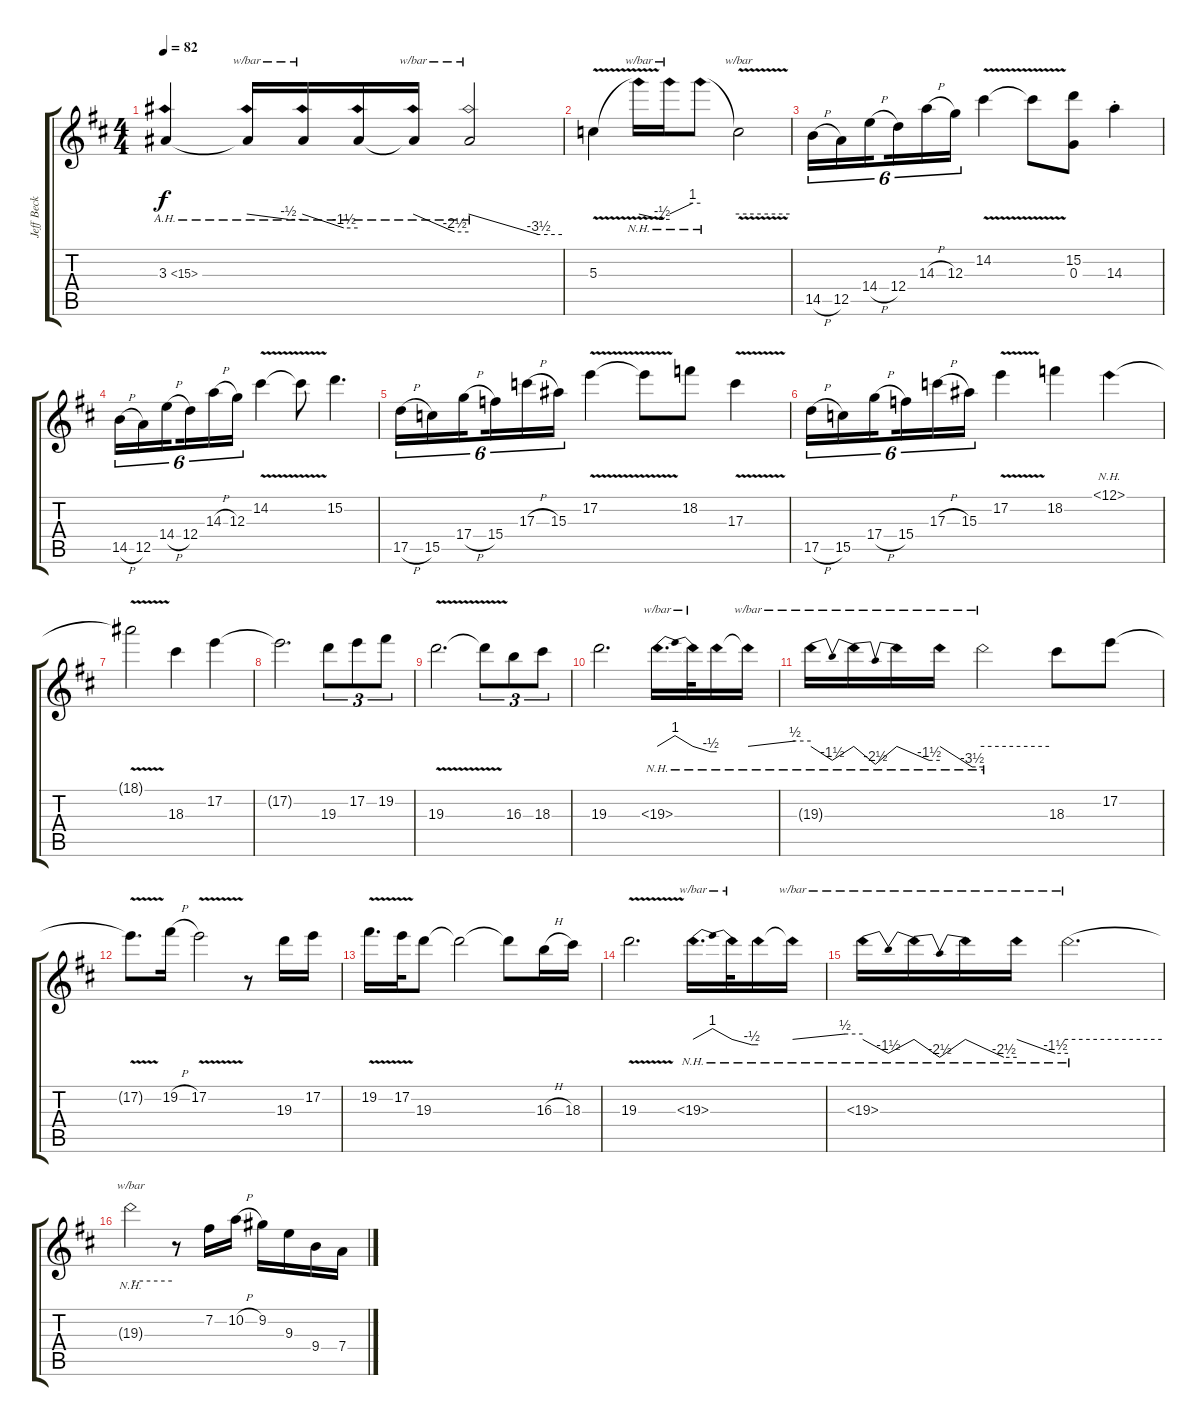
\track ("Jeff Beck - Gtr.1" "Jeff Beck ") {instrument distortionguitar}
\staff {score tabs}
\tuning (E4 B3 G3 D3 A2 E2) {hide}
\ts (4 4)
\tempo 82
\clef g2
\ks d
3.3{ah 12 t}.4{dy f} 3.3{ah 12 t}.16{tbe (custom default 0 0 45 -2 60 -2)} 3.3{ah 12 t}.16{tbe (custom default 0 0 45 -6 60 -6)} 3.3{ah 12 t}.16 3.3{ah 12 t}.16{tbe (custom default 0 0 45 -10 60 -10)} 3.3{ah 12 t}.2{tbe (custom default 0 0 45 -14 60 -14)} |
5.3{v}.4 5.3{nh t}.16{tbe (custom default 0 0 45 -2 60 -2)} 5.3{nh t}.16{tbe (custom default 0 0 45 4 60 4)} 5.3{nh t}.8 5.3{v t}.2{tbe (hold default 0 0 60 0)} |
14.5{h}.16{tu (6 4)} 12.5.16{tu (6 4)} 14.4{h}.16{tu (6 4) beam splitsecondary} 12.4.16{tu (6 4)} 14.3{h}.16{tu (6 4)} 12.3.16{tu (6 4)} 14.2{v}.4 14.2{v t}.8 (15.2 0.3).8 14.3{st}.4 |
14.5{h}.16{tu (6 4)} 12.5.16{tu (6 4)} 14.4{h}.16{tu (6 4) beam splitsecondary} 12.4.16{tu (6 4)} 14.3{h}.16{tu (6 4)} 12.3.16{tu (6 4)} 14.2{v}.4 14.2{v t}.8 15.2.4{d} |
17.5{h}.16{tu (6 4)} 15.5.16{tu (6 4)} 17.4{h}.16{tu (6 4) beam splitsecondary} 15.4.16{tu (6 4)} 17.3{h}.16{tu (6 4)} 15.3.16{tu (6 4)} 17.2{v}.4 17.2{v t}.8 18.2.8 17.3{v}.4 |
17.5{h}.16{tu (6 4)} 15.5.16{tu (6 4)} 17.4{h}.16{tu (6 4) beam splitsecondary} 15.4.16{tu (6 4)} 17.3{h}.16{tu (6 4)} 15.3.16{tu (6 4)} 17.2{v}.4 18.2.4 18.1{nh}.4 |
\section ("" " ")
18.1{v t}.2 18.3.4 17.2.4 |
17.2{t}.2{d} 19.3.8{tu (3 2)} 17.2.8{tu (3 2)} 19.2.8{tu (3 2)} |
19.3{v}.2{d} 19.3{t}.8{tu (3 2)} 16.3.8{tu (3 2)} 18.3.8{tu (3 2)} |
19.3.2{d} 19.3{nh}.16{d tbe (dip default 0 0 30 4 60 0)} 19.3{nh t}.32{tbe (custom default 0 0 45 -2 60 -2)} 19.3{nh t}.16 19.3{nh t}.16{tbe (custom default 0 0 45 2 60 2)} |
19.3{nh t}.16{tbe (dip default 0 0 30 -6 60 0)} 19.3{nh t}.16{tbe (dip default 0 0 30 -10 60 0)} 19.3{nh t}.16{tbe (custom default 0 0 45 -6 60 -6)} 19.3{nh t}.16{tbe (custom default 0 0 45 -14 60 -14)} 19.3{nh t}.2{tbe (hold default 0 0 60 0)} 18.3.8 17.2.8 |
17.2{v t}.8{d} 19.2{h}.16 17.2{v}.2 r.8 19.3.16 17.2.16 |
19.2{v}.16{d} 17.2{v}.32 19.3.8 19.3{t}.2 19.3{t}.8 16.3{h}.16 18.3.16 |
19.3{v}.2{d} 19.3{nh}.16{d tbe (dip default 0 0 30 4 60 0)} 19.3{nh t}.32{tbe (custom default 0 0 45 -2 60 -2)} 19.3{nh t}.16 19.3{nh t}.16{tbe (custom default 0 0 45 2 60 2)} |
19.3{nh}.16{tbe (dip default 0 0 30 -6 60 0)} 19.3{nh t}.16{tbe (dip default 0 0 30 -10 60 0)} 19.3{nh t}.16{tbe (custom default 0 0 45 -10 60 -10)} 19.3{nh t}.16{tbe (custom default 0 0 45 -6 60 -6)} 19.3{nh t}.2{d tbe (hold default 0 0 60 0)} |
19.3{nh t}.2{tbe (hold default 0 0 60 0)} r.8 7.2.16 10.2{h}.16 9.2.16 9.3.16 9.4.16 7.4.16
